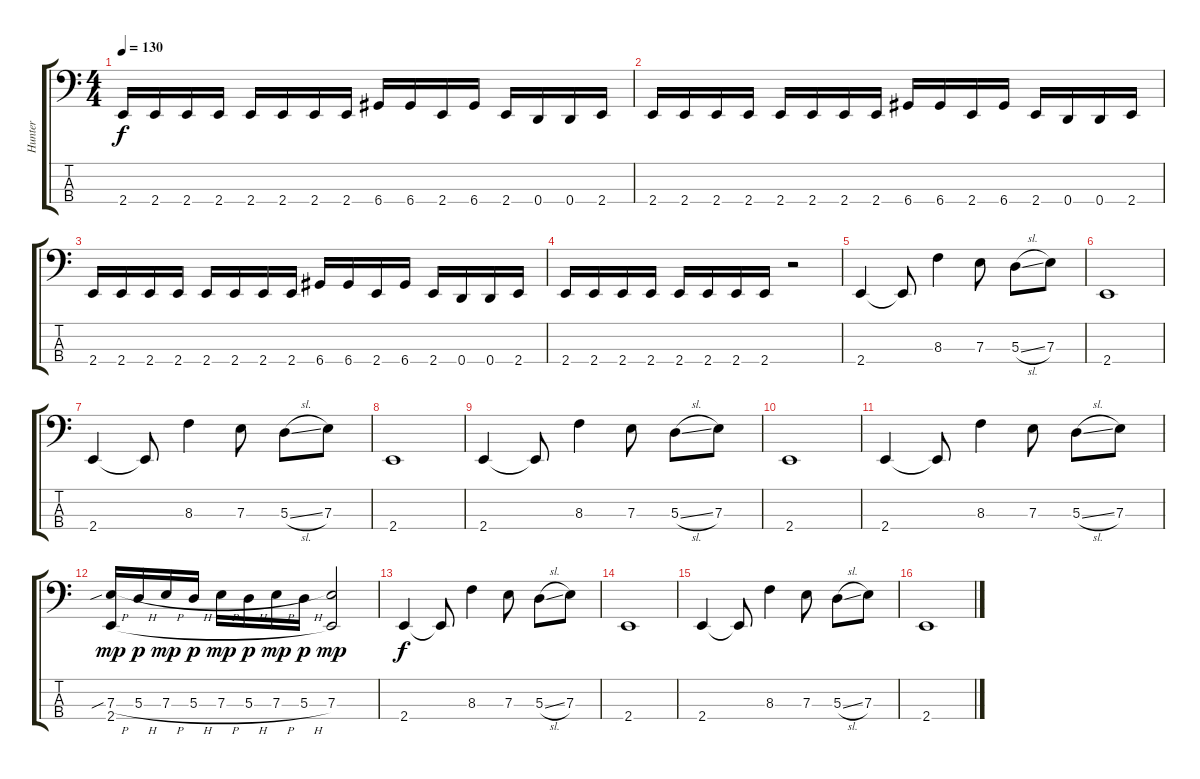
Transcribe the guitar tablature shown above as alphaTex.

\track ("Hunter" "Hunter") {instrument synthbass2}
\staff {score tabs}
\tuning (G2 D2 A1 D1) {hide}
\ts (4 4)
\tempo 130
\clef f4
\ks c
2.4.16{dy f} 2.4.16 2.4.16 2.4.16 2.4.16 2.4.16 2.4.16 2.4.16 6.4.16 6.4.16 2.4.16 6.4.16 2.4.16 0.4.16 0.4.16 2.4.16 |
2.4.16 2.4.16 2.4.16 2.4.16 2.4.16 2.4.16 2.4.16 2.4.16 6.4.16 6.4.16 2.4.16 6.4.16 2.4.16 0.4.16 0.4.16 2.4.16 |
2.4.16 2.4.16 2.4.16 2.4.16 2.4.16 2.4.16 2.4.16 2.4.16 6.4.16 6.4.16 2.4.16 6.4.16 2.4.16 0.4.16 0.4.16 2.4.16 |
2.4.16 2.4.16 2.4.16 2.4.16 2.4.16 2.4.16 2.4.16 2.4.16 r.2 |
2.4.4 2.4{t}.8 8.3.4 7.3.8 5.3{sl}.8 7.3.8 |
2.4.1 |
2.4.4 2.4{t}.8 8.3.4 7.3.8 5.3{sl}.8 7.3.8 |
2.4.1 |
2.4.4 2.4{t}.8 8.3.4 7.3.8 5.3{sl}.8 7.3.8 |
2.4.1 |
2.4.4 2.4{t}.8 8.3.4 7.3.8 5.3{sl}.8 7.3.8 |
(7.3{sib h} 2.4).16{dy mp} 5.3{h}.16{dy p} 7.3{h}.16{dy mp} 5.3{h}.16{dy p} 7.3{h}.16{dy mp} 5.3{h}.16{dy p} 7.3{h}.16{dy mp} 5.3{h}.16{dy p} (7.3 2.4{t}).2{dy mp} |
2.4.4{dy f} 2.4{t}.8 8.3.4 7.3.8 5.3{sl}.8 7.3.8 |
2.4.1 |
2.4.4 2.4{t}.8 8.3.4 7.3.8 5.3{sl}.8 7.3.8 |
2.4.1
